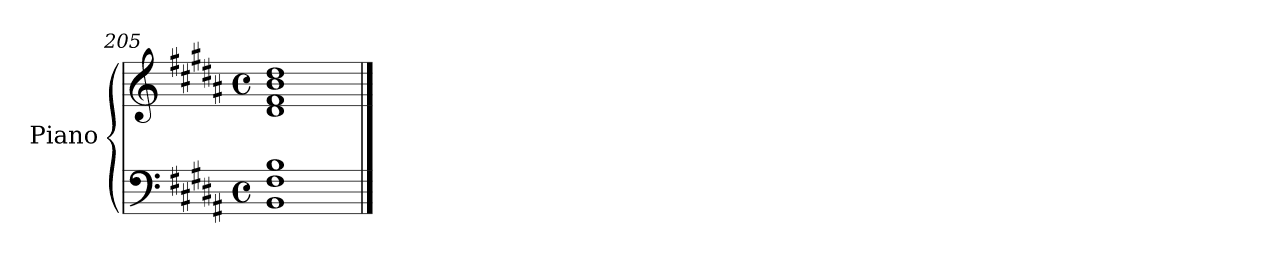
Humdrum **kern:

**kern	**kern
*part1	*part1
*staff2	*staff1
*I"Piano	*
*I'Pno.	*
*clefF4	*clefG2
*k[f#c#g#d#a#]	*k[f#c#g#d#a#]
*M4/4	*M4/4
*met(c)	*met(c)
*MM80	*MM80
=205	=205
1BBBByy 1BBByy 1BB 1F# 1B	1d# 1f# 1b 1dd#
==	==
*-	*-
